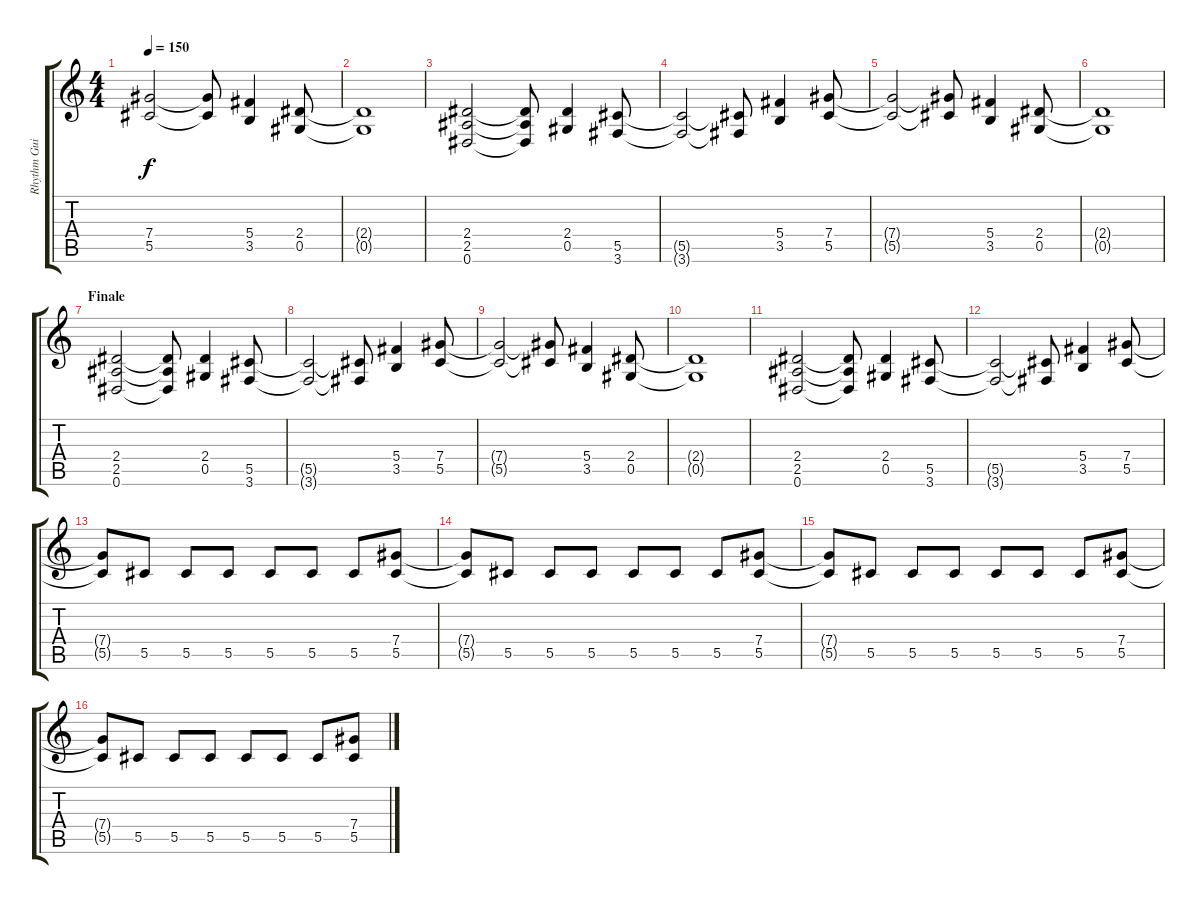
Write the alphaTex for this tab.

\track ("Rhythm Guitar I" "Rhythm Gui") {instrument distortionguitar}
\staff {score tabs}
\tuning (Eb4 Bb3 Gb3 Db3 Ab2 Eb2) {hide}
\ts (4 4)
\tempo 150
\clef g2
\ks c
(7.4{t} 5.5{t}).2{dy f} (7.4{t} 5.5{t}).8 (5.4 3.5).4 (2.4 0.5).8 |
(2.4{t} 0.5{t}).1 |
(2.4 2.5 0.6).2 (2.4{t} 2.5{t} 0.6{t}).8 (2.4 0.5).4 (5.5 3.6).8 |
(5.5{t} 3.6{t}).2 (5.5{t} 3.6{t}).8 (5.4 3.5).4 (7.4 5.5).8 |
(7.4{t} 5.5{t}).2 (7.4{t} 5.5{t}).8 (5.4 3.5).4 (2.4 0.5).8 |
(2.4{t} 0.5{t}).1 |
\section ("" "Finale")
(2.4 2.5 0.6).2 (2.4{t} 2.5{t} 0.6{t}).8 (2.4 0.5).4 (5.5 3.6).8 |
(5.5{t} 3.6{t}).2 (5.5{t} 3.6{t}).8 (5.4 3.5).4 (7.4 5.5).8 |
(7.4{t} 5.5{t}).2 (7.4{t} 5.5{t}).8 (5.4 3.5).4 (2.4 0.5).8 |
(2.4{t} 0.5{t}).1 |
(2.4 2.5 0.6).2 (2.4{t} 2.5{t} 0.6{t}).8 (2.4 0.5).4 (5.5 3.6).8 |
(5.5{t} 3.6{t}).2 (5.5{t} 3.6{t}).8 (5.4 3.5).4 (7.4 5.5).8 |
(7.4{t} 5.5{t}).8 5.5.8 5.5.8 5.5.8 5.5.8 5.5.8 5.5.8 (7.4 5.5).8 |
(7.4{t} 5.5{t}).8 5.5.8 5.5.8 5.5.8 5.5.8 5.5.8 5.5.8 (7.4 5.5).8 |
(7.4{t} 5.5{t}).8 5.5.8 5.5.8 5.5.8 5.5.8 5.5.8 5.5.8 (7.4 5.5).8 |
(7.4{t} 5.5{t}).8 5.5.8 5.5.8 5.5.8 5.5.8 5.5.8 5.5.8 (7.4 5.5).8
